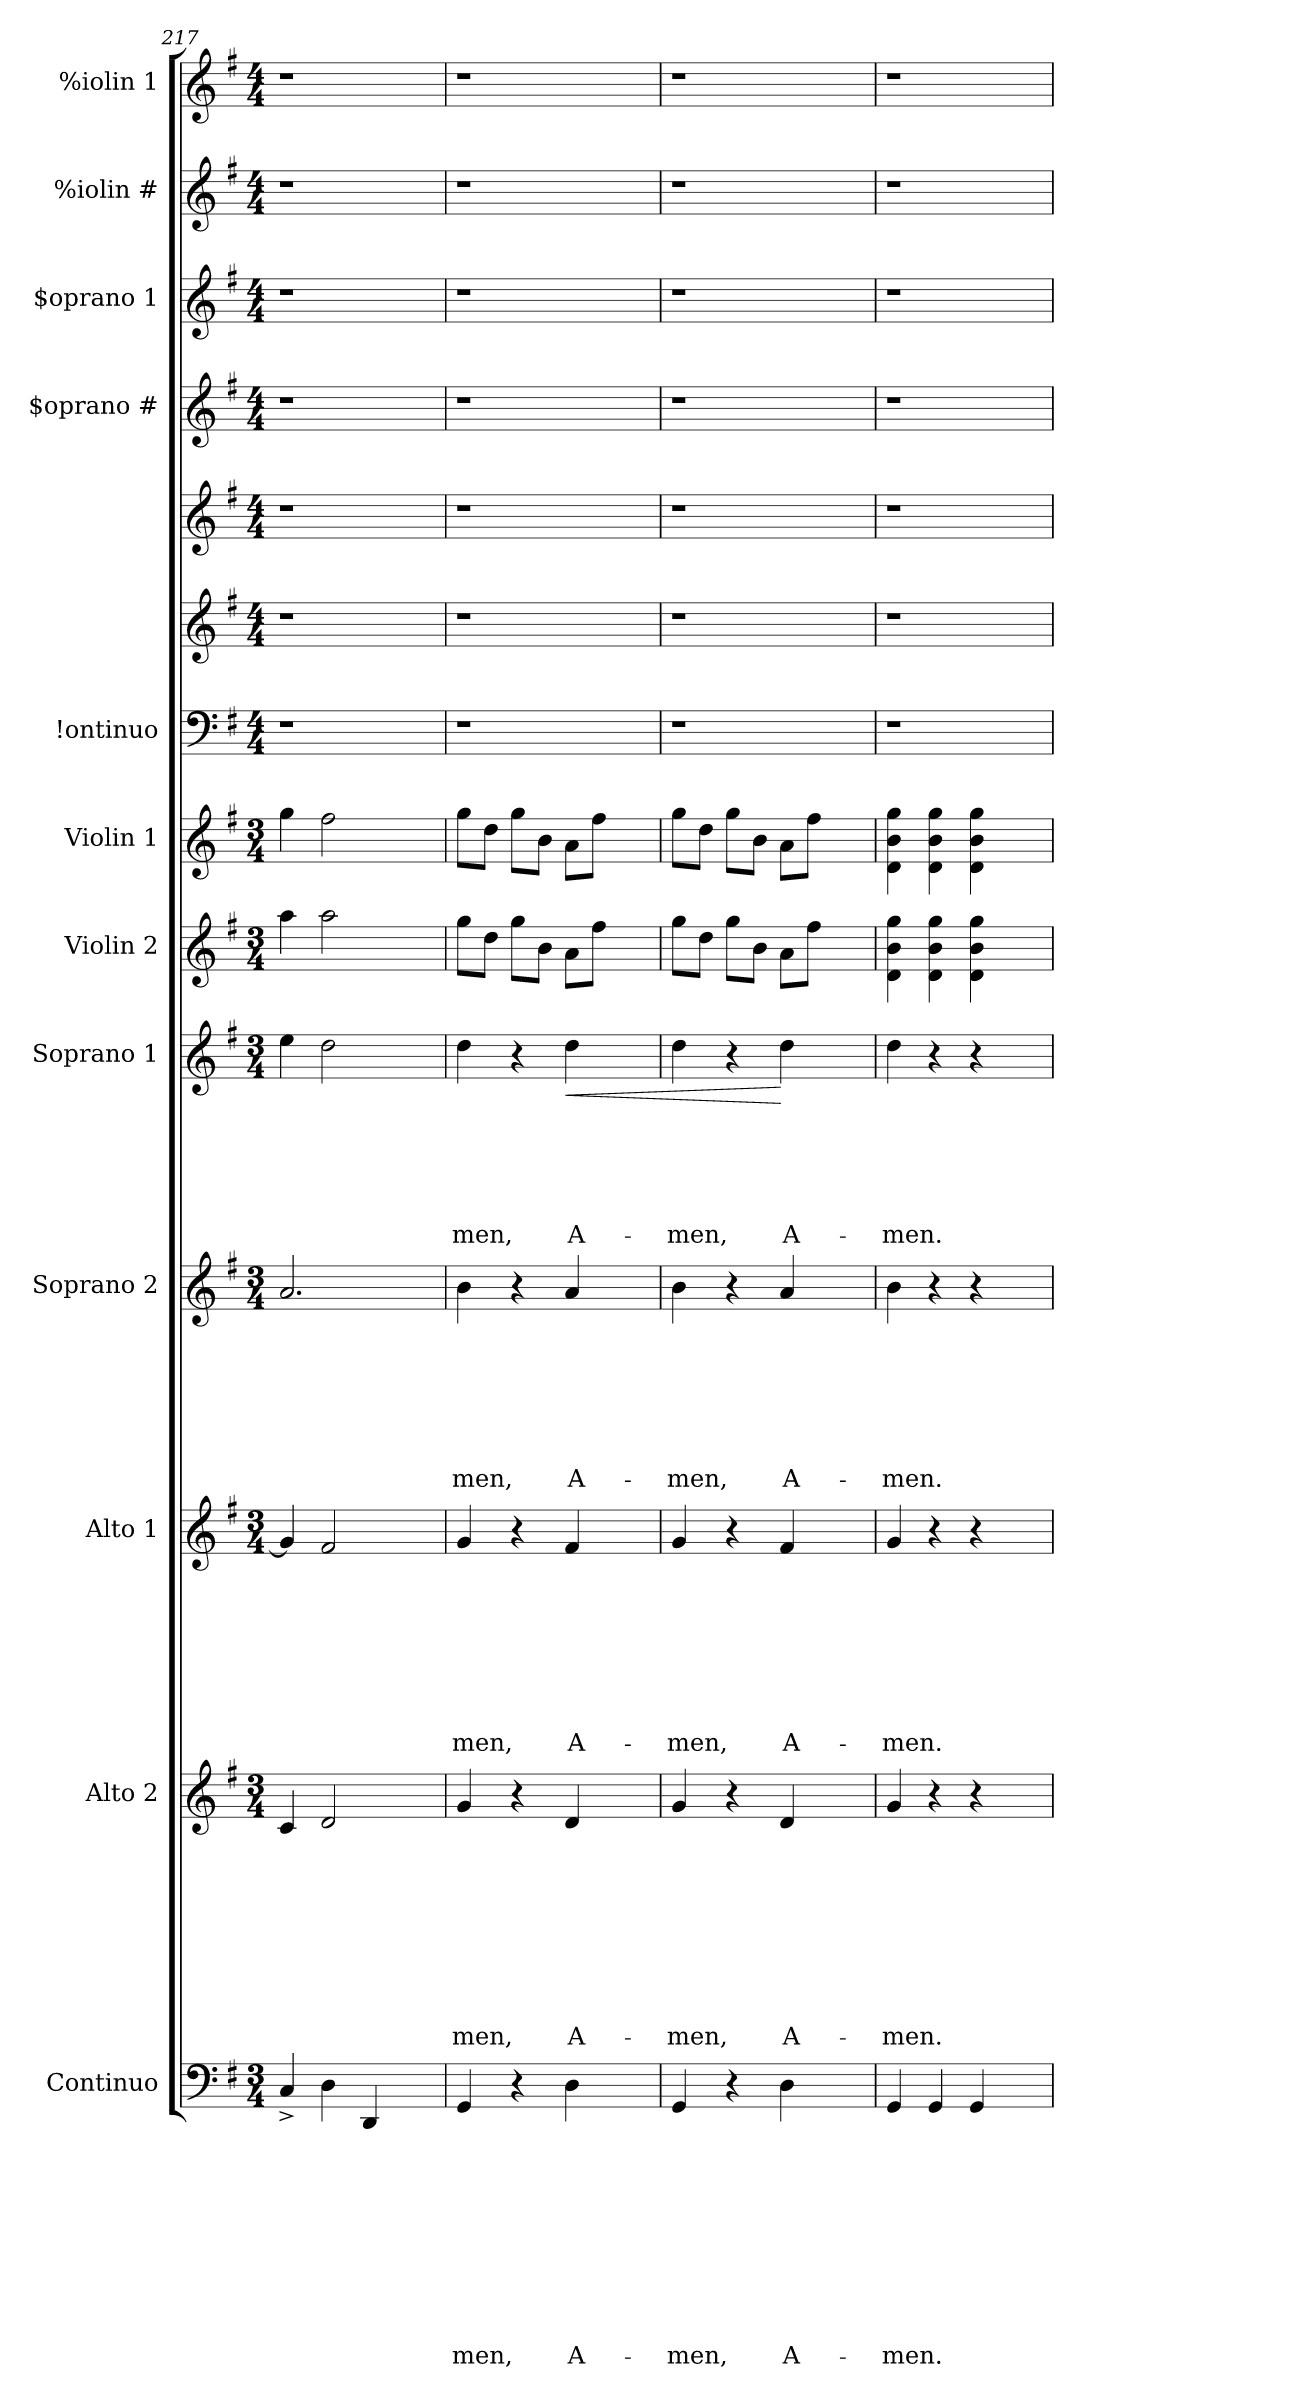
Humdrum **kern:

**kern	**text	**text	**text	**text	**text	**text	**text	**text	**text	**text	**kern	**text	**text	**text	**text	**text	**text	**text	**text	**text	**kern	**text	**text	**text	**text	**text	**text	**text	**text	**kern	**text	**text	**text	**text	**text	**text	**text	**kern	**text	**text	**text	**text	**text	**text	**dynam	**kern	**kern	**kern	**kern	**kern	**kern	**kern	**kern	**kern
*part14	*part14	*part14	*part14	*part14	*part14	*part14	*part14	*part14	*part14	*part14	*part13	*part13	*part13	*part13	*part13	*part13	*part13	*part13	*part13	*part13	*part12	*part12	*part12	*part12	*part12	*part12	*part12	*part12	*part12	*part11	*part11	*part11	*part11	*part11	*part11	*part11	*part11	*part10	*part10	*part10	*part10	*part10	*part10	*part10	*part10	*part9	*part8	*part7	*part6	*part5	*part4	*part3	*part2	*part1
*staff14	*staff14	*staff14	*staff14	*staff14	*staff14	*staff14	*staff14	*staff14	*staff14	*staff14	*staff13	*staff13	*staff13	*staff13	*staff13	*staff13	*staff13	*staff13	*staff13	*staff13	*staff12	*staff12	*staff12	*staff12	*staff12	*staff12	*staff12	*staff12	*staff12	*staff11	*staff11	*staff11	*staff11	*staff11	*staff11	*staff11	*staff11	*staff10	*staff10	*staff10	*staff10	*staff10	*staff10	*staff10	*staff10	*staff9	*staff8	*staff7	*staff6	*staff5	*staff4	*staff3	*staff2	*staff1
*I"Continuo	*	*	*	*	*	*	*	*	*	*	*I"Alto 2	*	*	*	*	*	*	*	*	*	*I"Alto 1	*	*	*	*	*	*	*	*	*I"Soprano 2	*	*	*	*	*	*	*	*I"Soprano 1	*	*	*	*	*	*	*	*I"Violin 2	*I"Violin 1	*I"!ontinuo	*I""lto #	*I""lto 1	*I"$oprano #	*I"$oprano 1	*I"%iolin #	*I"%iolin 1
*I'Con.	*	*	*	*	*	*	*	*	*	*	*I'A. 2	*	*	*	*	*	*	*	*	*	*I'A. 1	*	*	*	*	*	*	*	*	*I'S. 2	*	*	*	*	*	*	*	*I'S. 1	*	*	*	*	*	*	*	*I'Vln. 2	*I'Vln. 1	*I'!on.	*	*	*	*	*	*
*clefF4	*	*	*	*	*	*	*	*	*	*	*clefG2	*	*	*	*	*	*	*	*	*	*clefG2	*	*	*	*	*	*	*	*	*clefG2	*	*	*	*	*	*	*	*clefG2	*	*	*	*	*	*	*	*clefG2	*clefG2	*clefF4	*clefG2	*clefG2	*clefG2	*clefG2	*clefG2	*clefG2
*k[f#]	*	*	*	*	*	*	*	*	*	*	*k[f#]	*	*	*	*	*	*	*	*	*	*k[f#]	*	*	*	*	*	*	*	*	*k[f#]	*	*	*	*	*	*	*	*k[f#]	*	*	*	*	*	*	*	*k[f#]	*k[f#]	*k[f#]	*k[f#]	*k[f#]	*k[f#]	*k[f#]	*k[f#]	*k[f#]
*G:	*	*	*	*	*	*	*	*	*	*	*G:	*	*	*	*	*	*	*	*	*	*G:	*	*	*	*	*	*	*	*	*G:	*	*	*	*	*	*	*	*G:	*	*	*	*	*	*	*	*G:	*G:	*G:	*G:	*G:	*G:	*G:	*G:	*G:
*M3/4	*	*	*	*	*	*	*	*	*	*	*M3/4	*	*	*	*	*	*	*	*	*	*M3/4	*	*	*	*	*	*	*	*	*M3/4	*	*	*	*	*	*	*	*M3/4	*	*	*	*	*	*	*	*M3/4	*M3/4	*M4/4	*M4/4	*M4/4	*M4/4	*M4/4	*M4/4	*M4/4
=217	=217	=217	=217	=217	=217	=217	=217	=217	=217	=217	=217	=217	=217	=217	=217	=217	=217	=217	=217	=217	=217	=217	=217	=217	=217	=217	=217	=217	=217	=217	=217	=217	=217	=217	=217	=217	=217	=217	=217	=217	=217	=217	=217	=217	=217	=217	=217	=217	=217	=217	=217	=217	=217	=217
4C^</	.	.	.	.	.	.	.	.	.	.	4c/	.	.	.	.	.	.	.	.	.	4g/]	.	.	.	.	.	.	.	.	2.a/	.	.	.	.	.	.	.	4ee\	.	.	.	.	.	.	.	4aa\	4gg\	1r	1r	1r	1r	1r	1r	1r
4D\	.	.	.	.	.	.	.	.	.	.	2d/	.	.	.	.	.	.	.	.	.	2f#/	.	.	.	.	.	.	.	.	.	.	.	.	.	.	.	.	2dd\	.	.	.	.	.	.	.	2aa\	2ff#\	.	.	.	.	.	.	.
4DD/	.	.	.	.	.	.	.	.	.	.	.	.	.	.	.	.	.	.	.	.	.	.	.	.	.	.	.	.	.	.	.	.	.	.	.	.	.	.	.	.	.	.	.	.	.	.	.	.	.	.	.	.	.	.
4ryy	.	.	.	.	.	.	.	.	.	.	4ryy	.	.	.	.	.	.	.	.	.	4ryy	.	.	.	.	.	.	.	.	4ryy	.	.	.	.	.	.	.	4ryy	.	.	.	.	.	.	.	4ryy	4ryy	.	.	.	.	.	.	.
=218	=218	=218	=218	=218	=218	=218	=218	=218	=218	=218	=218	=218	=218	=218	=218	=218	=218	=218	=218	=218	=218	=218	=218	=218	=218	=218	=218	=218	=218	=218	=218	=218	=218	=218	=218	=218	=218	=218	=218	=218	=218	=218	=218	=218	=218	=218	=218	=218	=218	=218	=218	=218	=218	=218
!	!	!	!	!	!	!	!	!	!	!LO:LY:a	!	!	!	!	!	!	!	!	!	!LO:LY:b	!	!	!	!	!	!	!	!	!LO:LY:b	!	!	!	!	!	!	!	!LO:LY:b	!	!	!	!	!	!	!LO:LY:b	!	!	!	!	!	!	!	!	!	!
4GG/	.	.	.	.	.	.	.	.	.	-men,	4g/	.	.	.	.	.	.	.	.	-men,	4g/	.	.	.	.	.	.	.	-men,	4b\	.	.	.	.	.	.	-men,	4dd\	.	.	.	.	.	-men,	.	8gg\L	8gg\L	1r	1r	1r	1r	1r	1r	1r
.	.	.	.	.	.	.	.	.	.	.	.	.	.	.	.	.	.	.	.	.	.	.	.	.	.	.	.	.	.	.	.	.	.	.	.	.	.	.	.	.	.	.	.	.	.	8dd\J	8dd\J	.	.	.	.	.	.	.
4r	.	.	.	.	.	.	.	.	.	.	4r	.	.	.	.	.	.	.	.	.	4r	.	.	.	.	.	.	.	.	4r	.	.	.	.	.	.	.	4r	.	.	.	.	.	.	.	8gg\L	8gg\L	.	.	.	.	.	.	.
.	.	.	.	.	.	.	.	.	.	.	.	.	.	.	.	.	.	.	.	.	.	.	.	.	.	.	.	.	.	.	.	.	.	.	.	.	.	.	.	.	.	.	.	.	.	8b\J	8b\J	.	.	.	.	.	.	.
!	!	!	!	!	!	!	!	!	!	!LO:LY:a	!	!	!	!	!	!	!	!	!	!LO:LY:b	!	!	!	!	!	!	!	!	!LO:LY:b	!	!	!	!	!	!	!	!LO:LY:b	!	!	!	!	!	!	!LO:LY:b	!LO:HP:b	!	!	!	!	!	!	!	!	!
4D\	.	.	.	.	.	.	.	.	.	A-	4d/	.	.	.	.	.	.	.	.	A-	4f#/	.	.	.	.	.	.	.	A-	4a/	.	.	.	.	.	.	A-	4dd\	.	.	.	.	.	A-	<	8a\L	8a\L	.	.	.	.	.	.	.
.	.	.	.	.	.	.	.	.	.	.	.	.	.	.	.	.	.	.	.	.	.	.	.	.	.	.	.	.	.	.	.	.	.	.	.	.	.	.	.	.	.	.	.	.	.	8ff#\J	8ff#\J	.	.	.	.	.	.	.
4ryy	.	.	.	.	.	.	.	.	.	.	4ryy	.	.	.	.	.	.	.	.	.	4ryy	.	.	.	.	.	.	.	.	4ryy	.	.	.	.	.	.	.	4ryy	.	.	.	.	.	.	.	4ryy	4ryy	.	.	.	.	.	.	.
=219	=219	=219	=219	=219	=219	=219	=219	=219	=219	=219	=219	=219	=219	=219	=219	=219	=219	=219	=219	=219	=219	=219	=219	=219	=219	=219	=219	=219	=219	=219	=219	=219	=219	=219	=219	=219	=219	=219	=219	=219	=219	=219	=219	=219	=219	=219	=219	=219	=219	=219	=219	=219	=219	=219
!	!	!	!	!	!	!	!	!	!	!LO:LY:a	!	!	!	!	!	!	!	!	!	!LO:LY:b	!	!	!	!	!	!	!	!	!LO:LY:b	!	!	!	!	!	!	!	!LO:LY:b	!	!	!	!	!	!	!LO:LY:b	!	!	!	!	!	!	!	!	!	!
4GG/	.	.	.	.	.	.	.	.	.	-men,	4g/	.	.	.	.	.	.	.	.	-men,	4g/	.	.	.	.	.	.	.	-men,	4b\	.	.	.	.	.	.	-men,	4dd\	.	.	.	.	.	-men,	.	8gg\L	8gg\L	1r	1r	1r	1r	1r	1r	1r
.	.	.	.	.	.	.	.	.	.	.	.	.	.	.	.	.	.	.	.	.	.	.	.	.	.	.	.	.	.	.	.	.	.	.	.	.	.	.	.	.	.	.	.	.	.	8dd\J	8dd\J	.	.	.	.	.	.	.
4r	.	.	.	.	.	.	.	.	.	.	4r	.	.	.	.	.	.	.	.	.	4r	.	.	.	.	.	.	.	.	4r	.	.	.	.	.	.	.	4r	.	.	.	.	.	.	.	8gg\L	8gg\L	.	.	.	.	.	.	.
.	.	.	.	.	.	.	.	.	.	.	.	.	.	.	.	.	.	.	.	.	.	.	.	.	.	.	.	.	.	.	.	.	.	.	.	.	.	.	.	.	.	.	.	.	.	8b\J	8b\J	.	.	.	.	.	.	.
!	!	!	!	!	!	!	!	!	!	!LO:LY:a	!	!	!	!	!	!	!	!	!	!LO:LY:b	!	!	!	!	!	!	!	!	!LO:LY:b	!	!	!	!	!	!	!	!LO:LY:b	!	!	!	!	!	!	!LO:LY:b	!	!	!	!	!	!	!	!	!	!
4D\	.	.	.	.	.	.	.	.	.	A-	4d/	.	.	.	.	.	.	.	.	A-	4f#/	.	.	.	.	.	.	.	A-	4a/	.	.	.	.	.	.	A-	4dd\	.	.	.	.	.	A-	[	8a\L	8a\L	.	.	.	.	.	.	.
.	.	.	.	.	.	.	.	.	.	.	.	.	.	.	.	.	.	.	.	.	.	.	.	.	.	.	.	.	.	.	.	.	.	.	.	.	.	.	.	.	.	.	.	.	.	8ff#\J	8ff#\J	.	.	.	.	.	.	.
4ryy	.	.	.	.	.	.	.	.	.	.	4ryy	.	.	.	.	.	.	.	.	.	4ryy	.	.	.	.	.	.	.	.	4ryy	.	.	.	.	.	.	.	4ryy	.	.	.	.	.	.	.	4ryy	4ryy	.	.	.	.	.	.	.
=220	=220	=220	=220	=220	=220	=220	=220	=220	=220	=220	=220	=220	=220	=220	=220	=220	=220	=220	=220	=220	=220	=220	=220	=220	=220	=220	=220	=220	=220	=220	=220	=220	=220	=220	=220	=220	=220	=220	=220	=220	=220	=220	=220	=220	=220	=220	=220	=220	=220	=220	=220	=220	=220	=220
!	!	!	!	!	!	!	!	!	!	!LO:LY:a	!	!	!	!	!	!	!	!	!	!LO:LY:b	!	!	!	!	!	!	!	!	!LO:LY:b	!	!	!	!	!	!	!	!LO:LY:b	!	!	!	!	!	!	!LO:LY:b	!	!	!	!	!	!	!	!	!	!
4GG/	.	.	.	.	.	.	.	.	.	-men.	4g/	.	.	.	.	.	.	.	.	-men.	4g/	.	.	.	.	.	.	.	-men.	4b\	.	.	.	.	.	.	-men.	4dd\	.	.	.	.	.	-men.	.	4d\ 4b\ 4gg\	4d\ 4b\ 4gg\	1r	1r	1r	1r	1r	1r	1r
4GG/	.	.	.	.	.	.	.	.	.	.	4r	.	.	.	.	.	.	.	.	.	4r	.	.	.	.	.	.	.	.	4r	.	.	.	.	.	.	.	4r	.	.	.	.	.	.	.	4d\ 4b\ 4gg\	4d\ 4b\ 4gg\	.	.	.	.	.	.	.
4GG/	.	.	.	.	.	.	.	.	.	.	4r	.	.	.	.	.	.	.	.	.	4r	.	.	.	.	.	.	.	.	4r	.	.	.	.	.	.	.	4r	.	.	.	.	.	.	.	4d\ 4b\ 4gg\	4d\ 4b\ 4gg\	.	.	.	.	.	.	.
4ryy	.	.	.	.	.	.	.	.	.	.	4ryy	.	.	.	.	.	.	.	.	.	4ryy	.	.	.	.	.	.	.	.	4ryy	.	.	.	.	.	.	.	4ryy	.	.	.	.	.	.	.	4ryy	4ryy	.	.	.	.	.	.	.
=	=	=	=	=	=	=	=	=	=	=	=	=	=	=	=	=	=	=	=	=	=	=	=	=	=	=	=	=	=	=	=	=	=	=	=	=	=	=	=	=	=	=	=	=	=	=	=	=	=	=	=	=	=	=
*-	*-	*-	*-	*-	*-	*-	*-	*-	*-	*-	*-	*-	*-	*-	*-	*-	*-	*-	*-	*-	*-	*-	*-	*-	*-	*-	*-	*-	*-	*-	*-	*-	*-	*-	*-	*-	*-	*-	*-	*-	*-	*-	*-	*-	*-	*-	*-	*-	*-	*-	*-	*-	*-	*-
